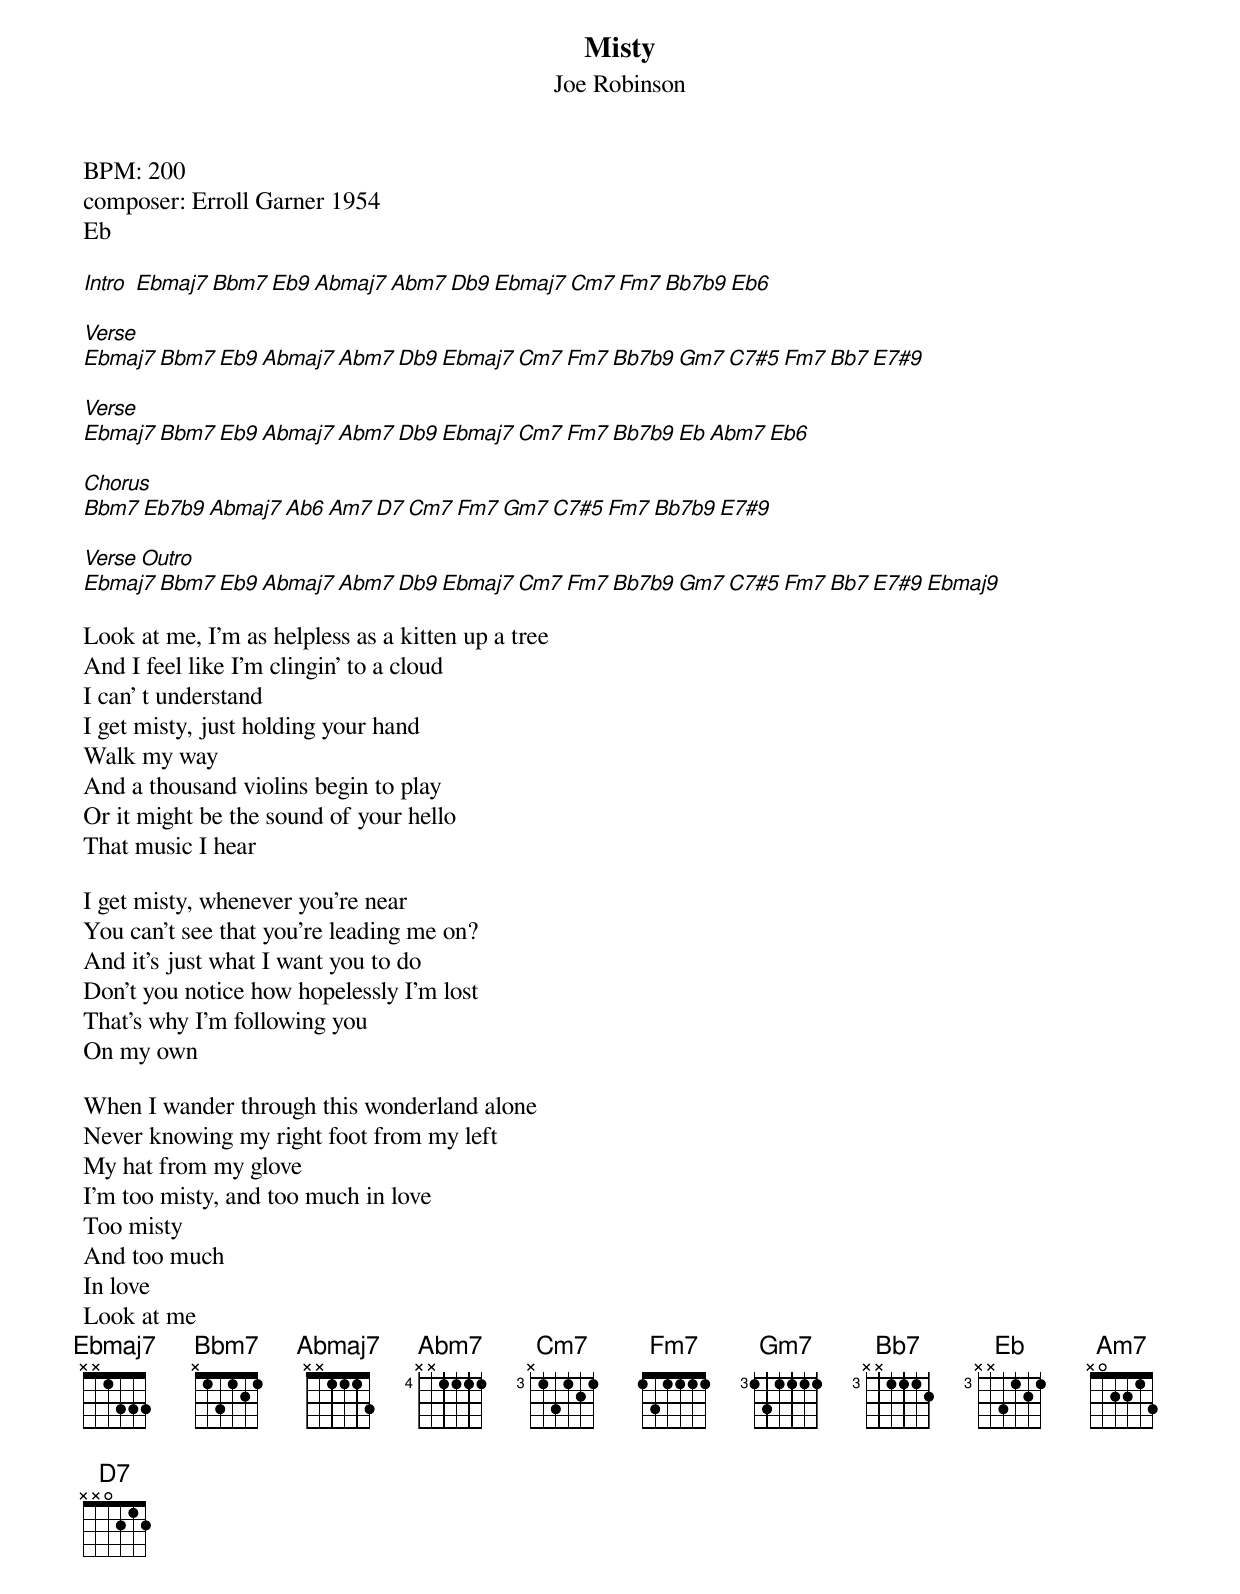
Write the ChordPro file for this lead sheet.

{title:Misty}
{subtitle:Joe Robinson}
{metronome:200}
BPM: 200
composer: Erroll Garner 1954
Eb

[Intro] [Ebmaj7][Bbm7][Eb9][Abmaj7][Abm7][Db9][Ebmaj7][Cm7][Fm7][Bb7b9][Eb6]

[Verse]
[Ebmaj7][Bbm7][Eb9][Abmaj7][Abm7][Db9][Ebmaj7][Cm7][Fm7][Bb7b9][Gm7][C7#5][Fm7][Bb7][E7#9]

[Verse]
[Ebmaj7][Bbm7][Eb9][Abmaj7][Abm7][Db9][Ebmaj7][Cm7][Fm7][Bb7b9][Eb][Abm7][Eb6]

[Chorus]
[Bbm7][Eb7b9][Abmaj7][Ab6][Am7][D7][Cm7][Fm7][Gm7][C7#5][Fm7][Bb7b9][E7#9]

[Verse][Outro]
[Ebmaj7][Bbm7][Eb9][Abmaj7][Abm7][Db9][Ebmaj7][Cm7][Fm7][Bb7b9][Gm7][C7#5][Fm7][Bb7][E7#9][Ebmaj9]

Look at me, I'm as helpless as a kitten up a tree
And I feel like I'm clingin' to a cloud
I can' t understand
I get misty, just holding your hand
Walk my way
And a thousand violins begin to play
Or it might be the sound of your hello
That music I hear

I get misty, whenever you're near
You can't see that you're leading me on?
And it's just what I want you to do
Don't you notice how hopelessly I'm lost
That's why I'm following you
On my own

When I wander through this wonderland alone
Never knowing my right foot from my left
My hat from my glove
I'm too misty, and too much in love
Too misty
And too much
In love
Look at me
